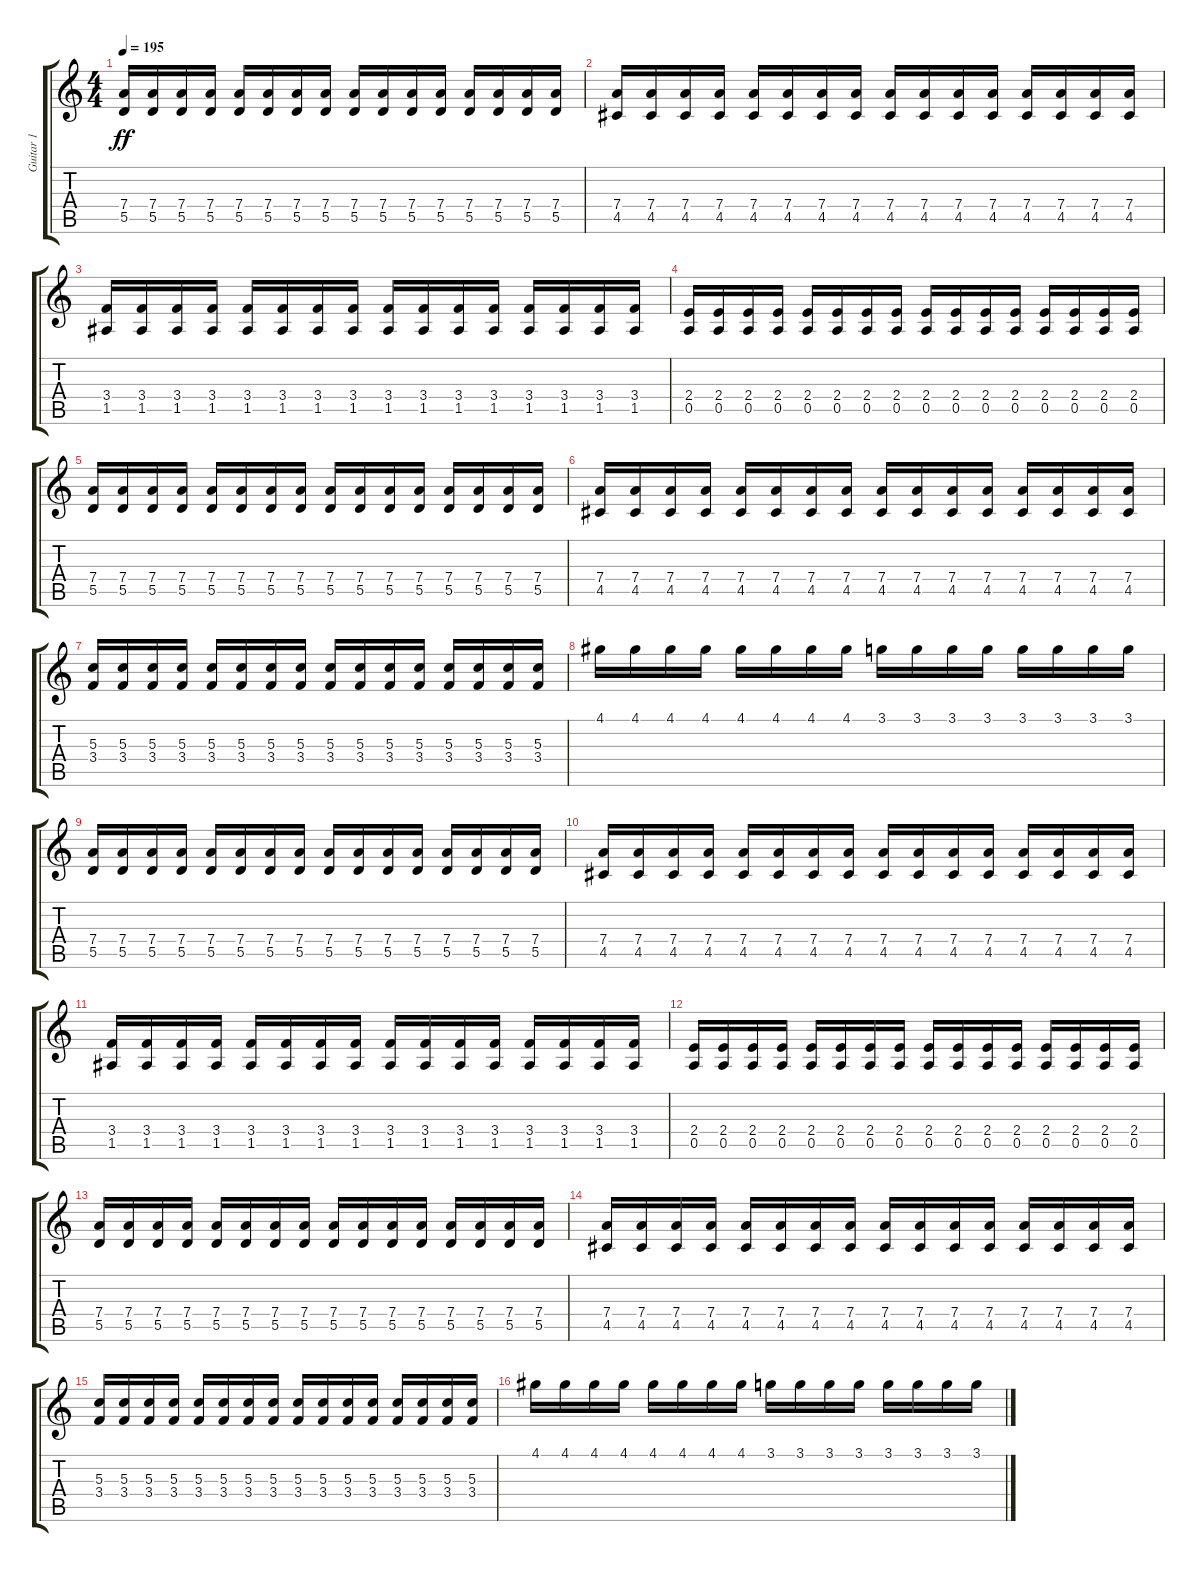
\track ("Guitar 1" "Guitar 1") {instrument distortionguitar}
\staff {score tabs}
\tuning (E4 B3 G3 D3 A2 E2) {hide}
\ts (4 4)
\tempo 195
\clef g2
\ks c
(7.4 5.5).16{dy ff} (7.4 5.5).16 (7.4 5.5).16 (7.4 5.5).16 (7.4 5.5).16 (7.4 5.5).16 (7.4 5.5).16 (7.4 5.5).16 (7.4 5.5).16 (7.4 5.5).16 (7.4 5.5).16 (7.4 5.5).16 (7.4 5.5).16 (7.4 5.5).16 (7.4 5.5).16 (7.4 5.5).16 |
(7.4 4.5).16 (7.4 4.5).16 (7.4 4.5).16 (7.4 4.5).16 (7.4 4.5).16 (7.4 4.5).16 (7.4 4.5).16 (7.4 4.5).16 (7.4 4.5).16 (7.4 4.5).16 (7.4 4.5).16 (7.4 4.5).16 (7.4 4.5).16 (7.4 4.5).16 (7.4 4.5).16 (7.4 4.5).16 |
(3.4 1.5).16 (3.4 1.5).16 (3.4 1.5).16 (3.4 1.5).16 (3.4 1.5).16 (3.4 1.5).16 (3.4 1.5).16 (3.4 1.5).16 (3.4 1.5).16 (3.4 1.5).16 (3.4 1.5).16 (3.4 1.5).16 (3.4 1.5).16 (3.4 1.5).16 (3.4 1.5).16 (3.4 1.5).16 |
(2.4 0.5).16 (2.4 0.5).16 (2.4 0.5).16 (2.4 0.5).16 (2.4 0.5).16 (2.4 0.5).16 (2.4 0.5).16 (2.4 0.5).16 (2.4 0.5).16 (2.4 0.5).16 (2.4 0.5).16 (2.4 0.5).16 (2.4 0.5).16 (2.4 0.5).16 (2.4 0.5).16 (2.4 0.5).16 |
(7.4 5.5).16 (7.4 5.5).16 (7.4 5.5).16 (7.4 5.5).16 (7.4 5.5).16 (7.4 5.5).16 (7.4 5.5).16 (7.4 5.5).16 (7.4 5.5).16 (7.4 5.5).16 (7.4 5.5).16 (7.4 5.5).16 (7.4 5.5).16 (7.4 5.5).16 (7.4 5.5).16 (7.4 5.5).16 |
(7.4 4.5).16 (7.4 4.5).16 (7.4 4.5).16 (7.4 4.5).16 (7.4 4.5).16 (7.4 4.5).16 (7.4 4.5).16 (7.4 4.5).16 (7.4 4.5).16 (7.4 4.5).16 (7.4 4.5).16 (7.4 4.5).16 (7.4 4.5).16 (7.4 4.5).16 (7.4 4.5).16 (7.4 4.5).16 |
(5.3 3.4).16 (5.3 3.4).16 (5.3 3.4).16 (5.3 3.4).16 (5.3 3.4).16 (5.3 3.4).16 (5.3 3.4).16 (5.3 3.4).16 (5.3 3.4).16 (5.3 3.4).16 (5.3 3.4).16 (5.3 3.4).16 (5.3 3.4).16 (5.3 3.4).16 (5.3 3.4).16 (5.3 3.4).16 |
4.1.16 4.1.16 4.1.16 4.1.16 4.1.16 4.1.16 4.1.16 4.1.16 3.1.16 3.1.16 3.1.16 3.1.16 3.1.16 3.1.16 3.1.16 3.1.16 |
(7.4 5.5).16 (7.4 5.5).16 (7.4 5.5).16 (7.4 5.5).16 (7.4 5.5).16 (7.4 5.5).16 (7.4 5.5).16 (7.4 5.5).16 (7.4 5.5).16 (7.4 5.5).16 (7.4 5.5).16 (7.4 5.5).16 (7.4 5.5).16 (7.4 5.5).16 (7.4 5.5).16 (7.4 5.5).16 |
(7.4 4.5).16 (7.4 4.5).16 (7.4 4.5).16 (7.4 4.5).16 (7.4 4.5).16 (7.4 4.5).16 (7.4 4.5).16 (7.4 4.5).16 (7.4 4.5).16 (7.4 4.5).16 (7.4 4.5).16 (7.4 4.5).16 (7.4 4.5).16 (7.4 4.5).16 (7.4 4.5).16 (7.4 4.5).16 |
(3.4 1.5).16 (3.4 1.5).16 (3.4 1.5).16 (3.4 1.5).16 (3.4 1.5).16 (3.4 1.5).16 (3.4 1.5).16 (3.4 1.5).16 (3.4 1.5).16 (3.4 1.5).16 (3.4 1.5).16 (3.4 1.5).16 (3.4 1.5).16 (3.4 1.5).16 (3.4 1.5).16 (3.4 1.5).16 |
(2.4 0.5).16 (2.4 0.5).16 (2.4 0.5).16 (2.4 0.5).16 (2.4 0.5).16 (2.4 0.5).16 (2.4 0.5).16 (2.4 0.5).16 (2.4 0.5).16 (2.4 0.5).16 (2.4 0.5).16 (2.4 0.5).16 (2.4 0.5).16 (2.4 0.5).16 (2.4 0.5).16 (2.4 0.5).16 |
(7.4 5.5).16 (7.4 5.5).16 (7.4 5.5).16 (7.4 5.5).16 (7.4 5.5).16 (7.4 5.5).16 (7.4 5.5).16 (7.4 5.5).16 (7.4 5.5).16 (7.4 5.5).16 (7.4 5.5).16 (7.4 5.5).16 (7.4 5.5).16 (7.4 5.5).16 (7.4 5.5).16 (7.4 5.5).16 |
(7.4 4.5).16 (7.4 4.5).16 (7.4 4.5).16 (7.4 4.5).16 (7.4 4.5).16 (7.4 4.5).16 (7.4 4.5).16 (7.4 4.5).16 (7.4 4.5).16 (7.4 4.5).16 (7.4 4.5).16 (7.4 4.5).16 (7.4 4.5).16 (7.4 4.5).16 (7.4 4.5).16 (7.4 4.5).16 |
(5.3 3.4).16 (5.3 3.4).16 (5.3 3.4).16 (5.3 3.4).16 (5.3 3.4).16 (5.3 3.4).16 (5.3 3.4).16 (5.3 3.4).16 (5.3 3.4).16 (5.3 3.4).16 (5.3 3.4).16 (5.3 3.4).16 (5.3 3.4).16 (5.3 3.4).16 (5.3 3.4).16 (5.3 3.4).16 |
4.1.16 4.1.16 4.1.16 4.1.16 4.1.16 4.1.16 4.1.16 4.1.16 3.1.16 3.1.16 3.1.16 3.1.16 3.1.16 3.1.16 3.1.16 3.1.16
